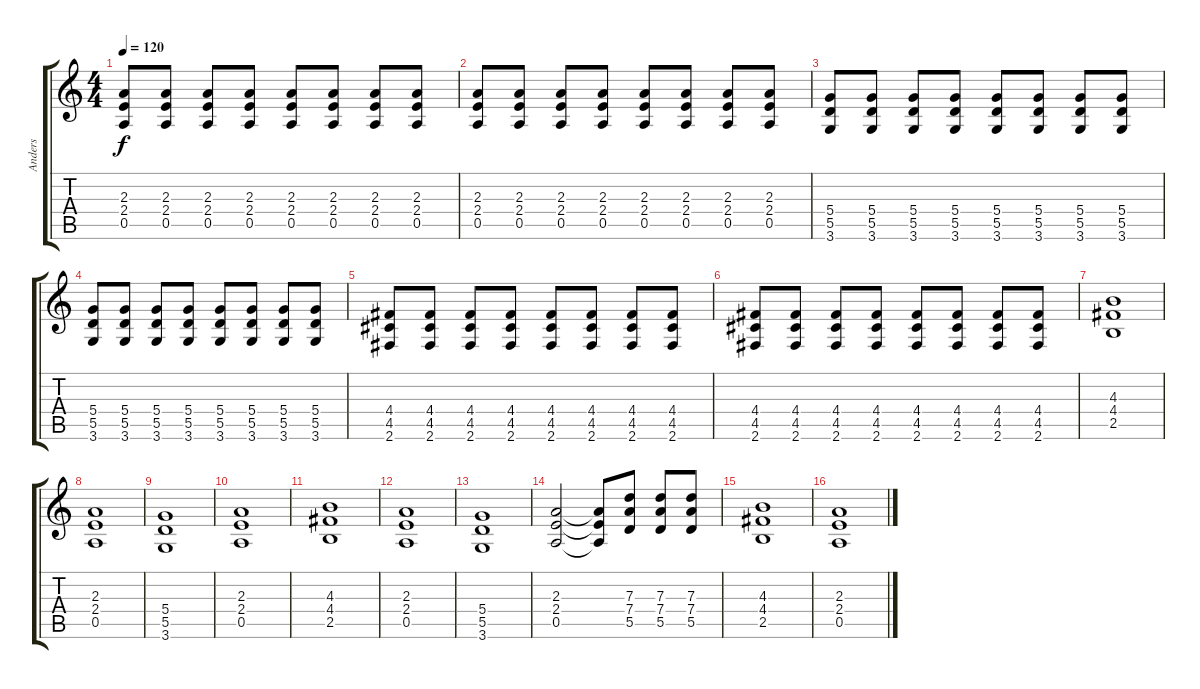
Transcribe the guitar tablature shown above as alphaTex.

\track ("Anders" "Anders") {instrument distortionguitar}
\staff {score tabs}
\tuning (E4 B3 G3 D3 A2 E2) {hide}
\ts (4 4)
\tempo 120
\clef g2
\ks c
(2.3 2.4 0.5).8{dy f} (2.3 2.4 0.5).8 (2.3 2.4 0.5).8 (2.3 2.4 0.5).8 (2.3 2.4 0.5).8 (2.3 2.4 0.5).8 (2.3 2.4 0.5).8 (2.3 2.4 0.5).8 |
(2.3 2.4 0.5).8 (2.3 2.4 0.5).8 (2.3 2.4 0.5).8 (2.3 2.4 0.5).8 (2.3 2.4 0.5).8 (2.3 2.4 0.5).8 (2.3 2.4 0.5).8 (2.3 2.4 0.5).8 |
(5.4 5.5 3.6).8 (5.4 5.5 3.6).8 (5.4 5.5 3.6).8 (5.4 5.5 3.6).8 (5.4 5.5 3.6).8 (5.4 5.5 3.6).8 (5.4 5.5 3.6).8 (5.4 5.5 3.6).8 |
(5.4 5.5 3.6).8 (5.4 5.5 3.6).8 (5.4 5.5 3.6).8 (5.4 5.5 3.6).8 (5.4 5.5 3.6).8 (5.4 5.5 3.6).8 (5.4 5.5 3.6).8 (5.4 5.5 3.6).8 |
(4.4 4.5 2.6).8 (4.4 4.5 2.6).8 (4.4 4.5 2.6).8 (4.4 4.5 2.6).8 (4.4 4.5 2.6).8 (4.4 4.5 2.6).8 (4.4 4.5 2.6).8 (4.4 4.5 2.6).8 |
(4.4 4.5 2.6).8 (4.4 4.5 2.6).8 (4.4 4.5 2.6).8 (4.4 4.5 2.6).8 (4.4 4.5 2.6).8 (4.4 4.5 2.6).8 (4.4 4.5 2.6).8 (4.4 4.5 2.6).8 |
(4.3 4.4 2.5).1{instrument distortionguitar} |
(2.3 2.4 0.5).1 |
(5.4 5.5 3.6).1 |
(2.3 2.4 0.5).1 |
(4.3 4.4 2.5).1{instrument distortionguitar} |
(2.3 2.4 0.5).1 |
(5.4 5.5 3.6).1 |
(2.3 2.4 0.5).2 (2.3{t} 2.4{t} 0.5{t}).8 (7.3 7.4 5.5).8 (7.3 7.4 5.5).8 (7.3 7.4 5.5).8 |
(4.3 4.4 2.5).1{instrument distortionguitar} |
(2.3 2.4 0.5).1
